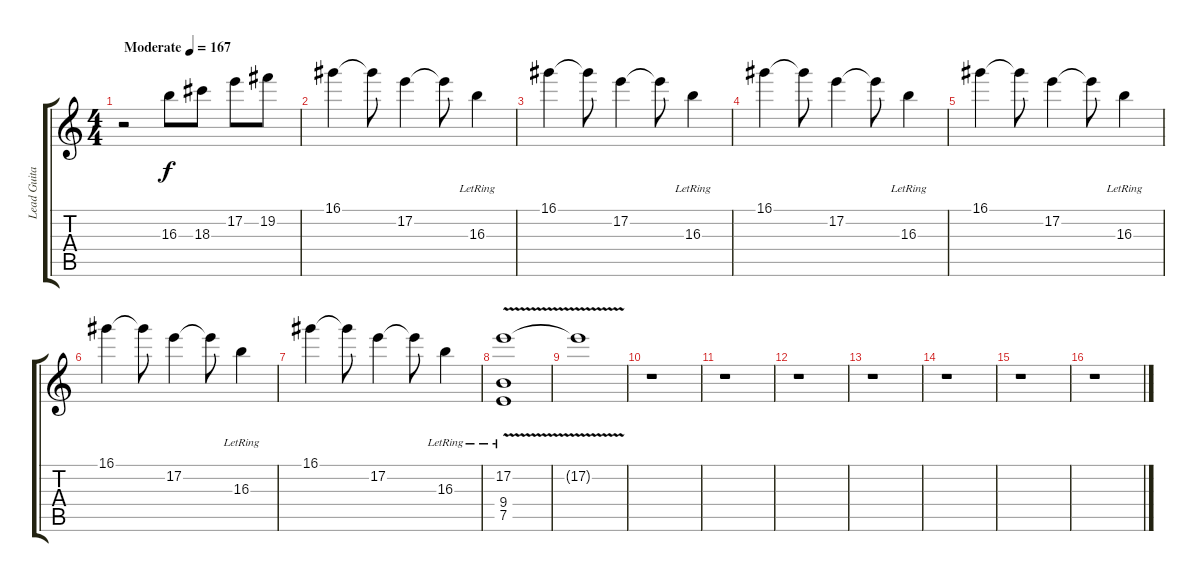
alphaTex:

\track ("Lead Guitar" "Lead Guita") {instrument distortionguitar}
\staff {score tabs}
\tuning (E4 B3 G3 D3 A2 E2) {hide}
\ts (4 4)
\tempo (167 "Moderate")
\clef g2
\ks c
r.2{dy f instrument distortionguitar} 16.3.8 18.3.8 17.2.8 19.2.8 |
16.1.4 16.1{t}.8 17.2.4 17.2{t}.8 16.3{lr}.4 |
16.1.4 16.1{t}.8 17.2.4 17.2{t}.8 16.3{lr}.4 |
16.1.4 16.1{t}.8 17.2.4 17.2{t}.8 16.3{lr}.4 |
16.1.4 16.1{t}.8 17.2.4 17.2{t}.8 16.3{lr}.4 |
16.1.4 16.1{t}.8 17.2.4 17.2{t}.8 16.3{lr}.4 |
16.1.4 16.1{t}.8 17.2.4 17.2{t}.8 16.3{lr}.4 |
(17.2{v lr} 9.4 7.5).1 |
17.2{t}.1 |
r.1 |
r.1 |
r.1 |
r.1 |
r.1 |
r.1 |
r.1
